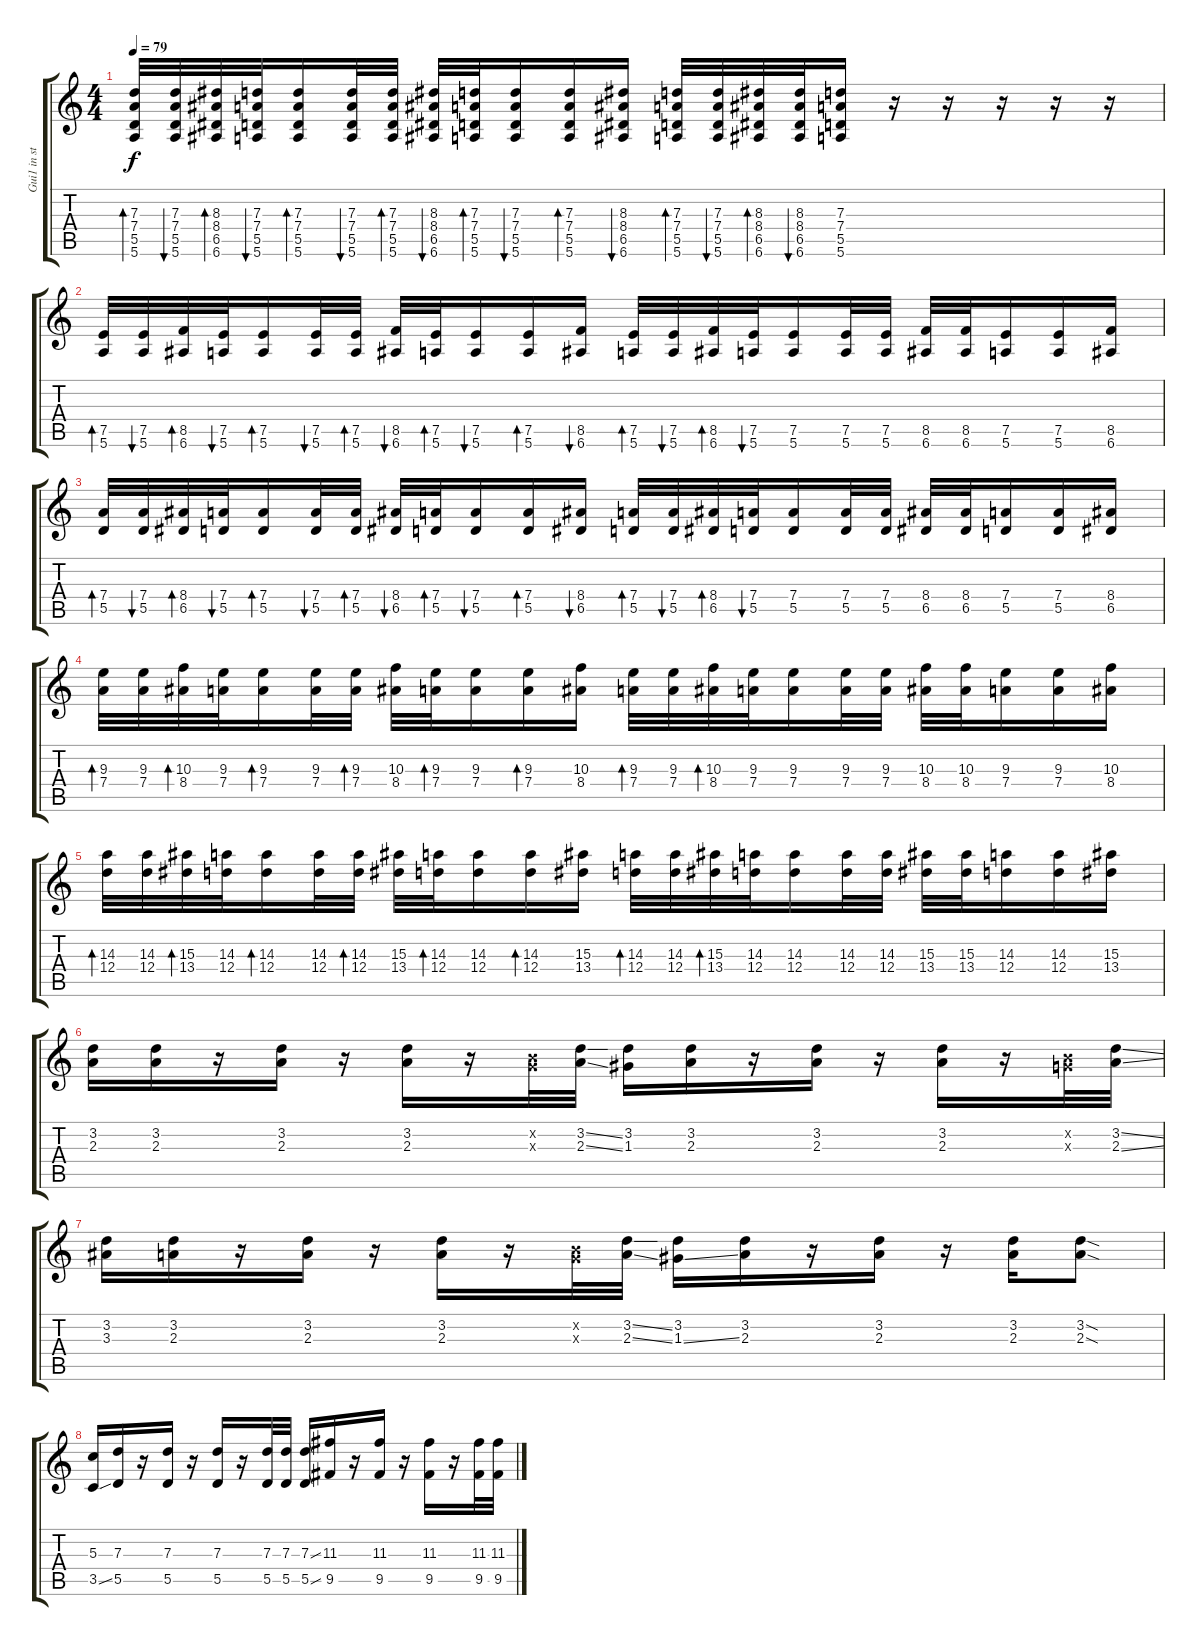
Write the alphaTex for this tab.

\track ("Gui1 in std tuning" "Gui1 in st") {instrument overdrivenguitar}
\staff {score tabs}
\tuning (E4 B3 G3 D3 A2 E2) {hide}
\ts (4 4)
\tempo 79
\clef g2
\ks c
(7.3 7.4 5.5 5.6).32{bd 60 dy f} (7.3 7.4 5.5 5.6).32{bu 60} (8.3 8.4 6.5 6.6).32{bd 60} (7.3 7.4 5.5 5.6).32{bu 60} (7.3 7.4 5.5 5.6).16{bd 60} (7.3 7.4 5.5 5.6).32{bu 60} (7.3 7.4 5.5 5.6).32{bd 60} (8.3 8.4 6.5 6.6).32{bu 60} (7.3 7.4 5.5 5.6).32{bd 60} (7.3 7.4 5.5 5.6).16{bu 60} (7.3 7.4 5.5 5.6).16{bd 60} (8.3 8.4 6.5 6.6).16{bu 60} (7.3 7.4 5.5 5.6).32{bd 60} (7.3 7.4 5.5 5.6).32{bu 60} (8.3 8.4 6.5 6.6).32{bd 60} (8.3 8.4 6.5 6.6).32{bu 60} (7.3 7.4 5.5 5.6).16 r.16 r.16 r.16 r.16 r.16 |
(7.5 5.6).32{bd 60} (7.5 5.6).32{bu 60} (8.5 6.6).32{bd 60} (7.5 5.6).32{bu 60} (7.5 5.6).16{bd 60} (7.5 5.6).32{bu 60} (7.5 5.6).32{bd 60} (8.5 6.6).32{bu 60} (7.5 5.6).32{bd 60} (7.5 5.6).16{bu 60} (7.5 5.6).16{bd 60} (8.5 6.6).16{bu 60} (7.5 5.6).32{bd 60} (7.5 5.6).32{bu 60} (8.5 6.6).32{bd 60} (7.5 5.6).32{bu 60} (7.5 5.6).16 (7.5 5.6).32 (7.5 5.6).32 (8.5 6.6).32 (8.5 6.6).32 (7.5 5.6).16 (7.5 5.6).16 (8.5 6.6).16 |
(7.4 5.5).32{bd 60} (7.4 5.5).32{bu 60} (8.4 6.5).32{bd 60} (7.4 5.5).32{bu 60} (7.4 5.5).16{bd 60} (7.4 5.5).32{bu 60} (7.4 5.5).32{bd 60} (8.4 6.5).32{bu 60} (7.4 5.5).32{bd 60} (7.4 5.5).16{bu 60} (7.4 5.5).16{bd 60} (8.4 6.5).16{bu 60} (7.4 5.5).32{bd 60} (7.4 5.5).32{bu 60} (8.4 6.5).32{bd 60} (7.4 5.5).32{bu 60} (7.4 5.5).16 (7.4 5.5).32 (7.4 5.5).32 (8.4 6.5).32 (8.4 6.5).32 (7.4 5.5).16 (7.4 5.5).16 (8.4 6.5).16 |
(9.3 7.4).32{bd 60} (9.3 7.4).32 (10.3 8.4).32{bd 60} (9.3 7.4).32 (9.3 7.4).16{bd 60} (9.3 7.4).32 (9.3 7.4).32{bd 60} (10.3 8.4).32 (9.3 7.4).32{bd 60} (9.3 7.4).16 (9.3 7.4).16{bd 60} (10.3 8.4).16 (9.3 7.4).32{bd 60} (9.3 7.4).32 (10.3 8.4).32{bd 60} (9.3 7.4).32 (9.3 7.4).16 (9.3 7.4).32 (9.3 7.4).32 (10.3 8.4).32 (10.3 8.4).32 (9.3 7.4).16 (9.3 7.4).16 (10.3 8.4).16 |
(14.3 12.4).32{bd 60} (14.3 12.4).32 (15.3 13.4).32{bd 60} (14.3 12.4).32 (14.3 12.4).16{bd 60} (14.3 12.4).32 (14.3 12.4).32{bd 60} (15.3 13.4).32 (14.3 12.4).32{bd 60} (14.3 12.4).16 (14.3 12.4).16{bd 60} (15.3 13.4).16 (14.3 12.4).32{bd 60} (14.3 12.4).32 (15.3 13.4).32{bd 60} (14.3 12.4).32 (14.3 12.4).16 (14.3 12.4).32 (14.3 12.4).32 (15.3 13.4).32 (15.3 13.4).32 (14.3 12.4).16 (14.3 12.4).16 (15.3 13.4).16 |
(3.2 2.3).16 (3.2 2.3).16 r.16 (3.2 2.3).16 r.16 (3.2 2.3).16 r.16 (0.2{x} 0.3{x}).32 (3.2{ss} 2.3{ss}).32 (3.2 1.3).16 (3.2 2.3).16 r.16 (3.2 2.3).16 r.16 (3.2 2.3).16 r.16 (0.2{x} 0.3{x}).32 (3.2{ss} 2.3{ss}).32 |
(3.2 3.3).16 (3.2 2.3).16 r.16 (3.2 2.3).16 r.16 (3.2 2.3).16 r.16 (0.2{x} 0.3{x}).32 (3.2{ss} 2.3{ss}).32 (3.2 1.3{ss}).16 (3.2 2.3).16 r.16 (3.2 2.3).16 r.16 (3.2 2.3).16 (3.2{sod} 2.3{sod}).8 |
(5.3 3.5{ss}).16 (7.3 5.5).16 r.16 (7.3 5.5).16 r.16 (7.3 5.5).16 r.16 (7.3 5.5).32 (7.3 5.5).32 (7.3{ss} 5.5{ss}).16 (11.3 9.5).16 r.16 (11.3 9.5).16 r.16 (11.3 9.5).16 r.16 (11.3 9.5).32 (11.3 9.5).32
